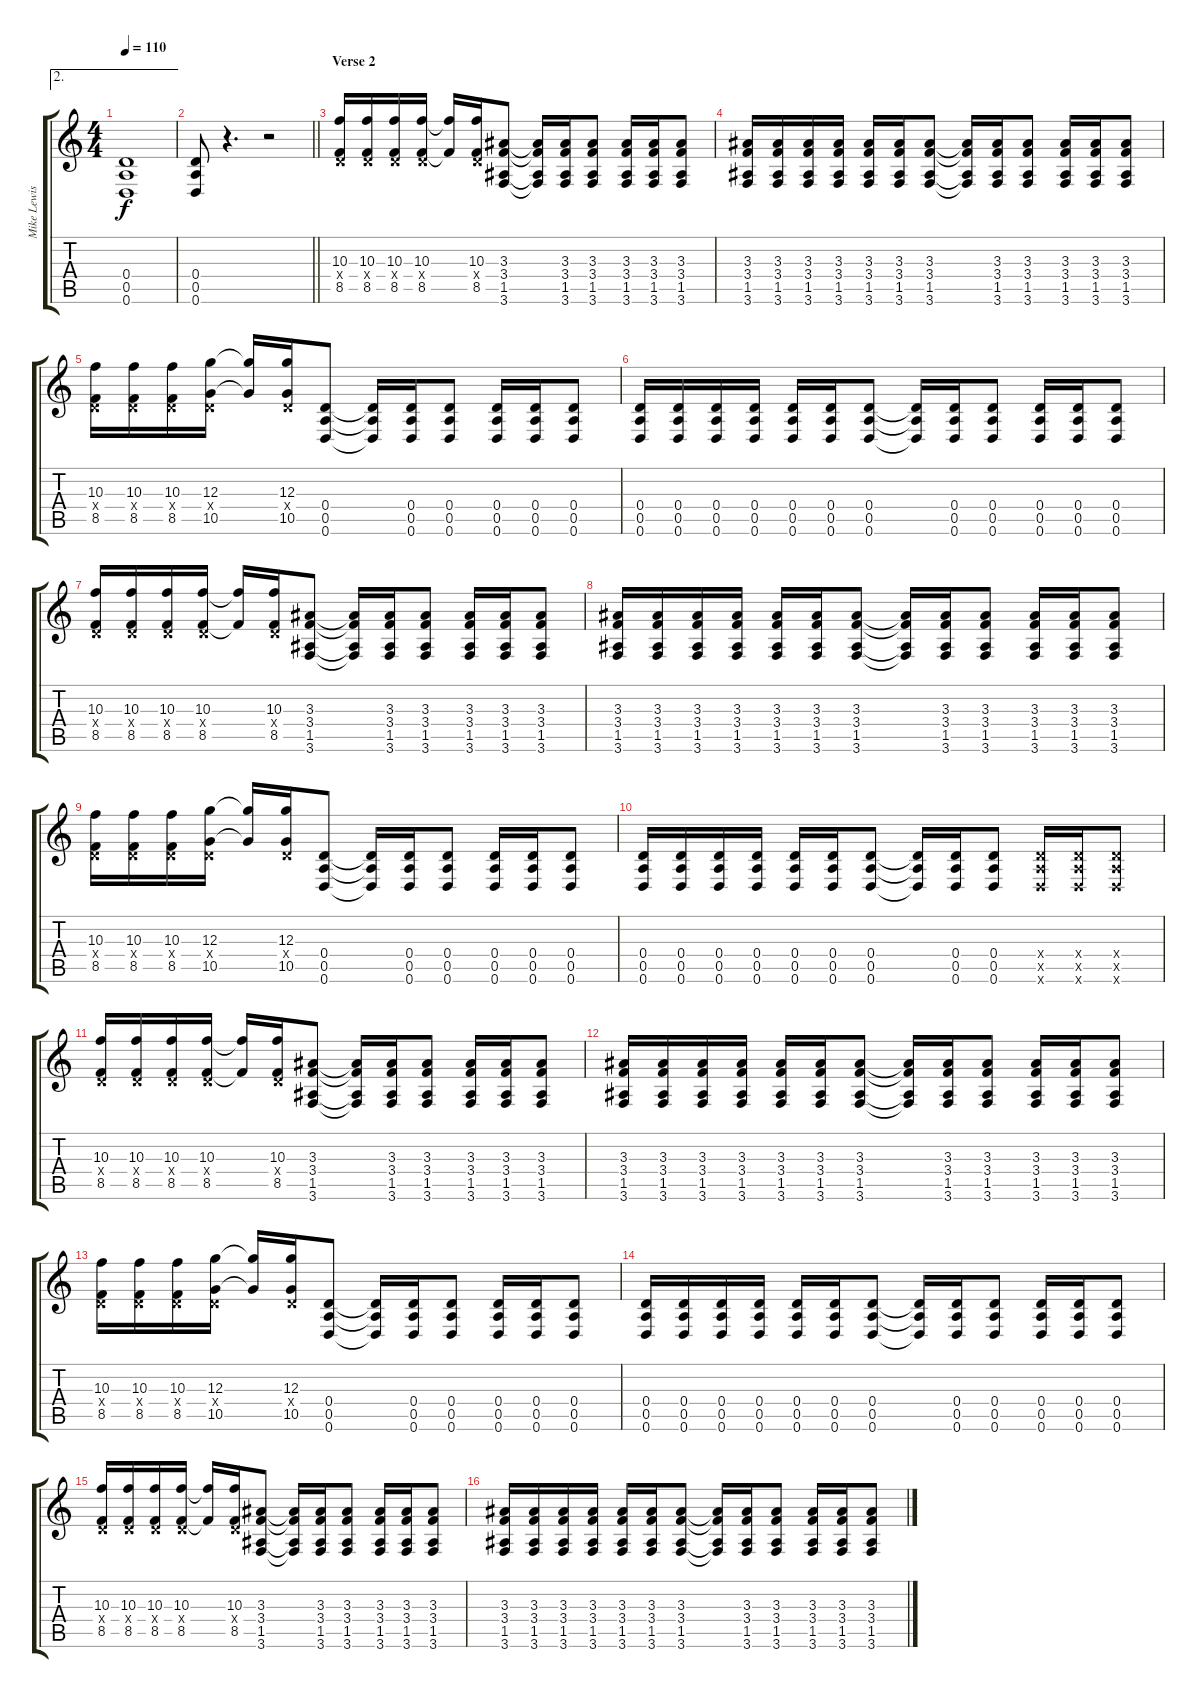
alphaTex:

\track ("Mike Lewis | Rhythm" "Mike Lewis") {instrument overdrivenguitar}
\staff {score tabs}
\tuning (E4 B3 G3 D3 A2 D2) {hide}
\ae 2
\ts (4 4)
\tempo 110
\clef g2
\ks c
(0.4 0.5 0.6).1{dy f} |
\barLineRight lightlight
(0.4 0.5 0.6).8 r.4{d} r.2 |
\section ("" "Verse 2")
(10.3 0.4{x} 8.5).16 (10.3 0.4{x} 8.5).16 (10.3 0.4{x} 8.5).16 (10.3 0.4{x} 8.5).16 (10.3{t} 8.5{t}).16 (10.3 0.4{x} 8.5).16 (3.3 3.4 1.5 3.6).8 (3.3{t} 3.4{t} 1.5{t} 3.6{t}).16 (3.3 3.4 1.5 3.6).16 (3.3 3.4 1.5 3.6).8 (3.3 3.4 1.5 3.6).16 (3.3 3.4 1.5 3.6).16 (3.3 3.4 1.5 3.6).8 |
(3.3 3.4 1.5 3.6).16 (3.3 3.4 1.5 3.6).16 (3.3 3.4 1.5 3.6).16 (3.3 3.4 1.5 3.6).16 (3.3 3.4 1.5 3.6).16 (3.3 3.4 1.5 3.6).16 (3.3 3.4 1.5 3.6).8 (3.3{t} 3.4{t} 1.5{t} 3.6{t}).16 (3.3 3.4 1.5 3.6).16 (3.3 3.4 1.5 3.6).8 (3.3 3.4 1.5 3.6).16 (3.3 3.4 1.5 3.6).16 (3.3 3.4 1.5 3.6).8 |
(10.3 0.4{x} 8.5).16 (10.3 0.4{x} 8.5).16 (10.3 0.4{x} 8.5).16 (12.3 0.4{x} 10.5).16 (12.3{t} 10.5{t}).16 (12.3 0.4{x} 10.5).16 (0.4 0.5 0.6).8 (0.4{t} 0.5{t} 0.6{t}).16 (0.4 0.5 0.6).16 (0.4 0.5 0.6).8 (0.4 0.5 0.6).16 (0.4 0.5 0.6).16 (0.4 0.5 0.6).8 |
(0.4 0.5 0.6).16 (0.4 0.5 0.6).16 (0.4 0.5 0.6).16 (0.4 0.5 0.6).16 (0.4 0.5 0.6).16 (0.4 0.5 0.6).16 (0.4 0.5 0.6).8 (0.4{t} 0.5{t} 0.6{t}).16 (0.4 0.5 0.6).16 (0.4 0.5 0.6).8 (0.4 0.5 0.6).16 (0.4 0.5 0.6).16 (0.4 0.5 0.6).8 |
(10.3 0.4{x} 8.5).16 (10.3 0.4{x} 8.5).16 (10.3 0.4{x} 8.5).16 (10.3 0.4{x} 8.5).16 (10.3{t} 8.5{t}).16 (10.3 0.4{x} 8.5).16 (3.3 3.4 1.5 3.6).8 (3.3{t} 3.4{t} 1.5{t} 3.6{t}).16 (3.3 3.4 1.5 3.6).16 (3.3 3.4 1.5 3.6).8 (3.3 3.4 1.5 3.6).16 (3.3 3.4 1.5 3.6).16 (3.3 3.4 1.5 3.6).8 |
(3.3 3.4 1.5 3.6).16 (3.3 3.4 1.5 3.6).16 (3.3 3.4 1.5 3.6).16 (3.3 3.4 1.5 3.6).16 (3.3 3.4 1.5 3.6).16 (3.3 3.4 1.5 3.6).16 (3.3 3.4 1.5 3.6).8 (3.3{t} 3.4{t} 1.5{t} 3.6{t}).16 (3.3 3.4 1.5 3.6).16 (3.3 3.4 1.5 3.6).8 (3.3 3.4 1.5 3.6).16 (3.3 3.4 1.5 3.6).16 (3.3 3.4 1.5 3.6).8 |
(10.3 0.4{x} 8.5).16 (10.3 0.4{x} 8.5).16 (10.3 0.4{x} 8.5).16 (12.3 0.4{x} 10.5).16 (12.3{t} 10.5{t}).16 (12.3 0.4{x} 10.5).16 (0.4 0.5 0.6).8 (0.4{t} 0.5{t} 0.6{t}).16 (0.4 0.5 0.6).16 (0.4 0.5 0.6).8 (0.4 0.5 0.6).16 (0.4 0.5 0.6).16 (0.4 0.5 0.6).8 |
(0.4 0.5 0.6).16 (0.4 0.5 0.6).16 (0.4 0.5 0.6).16 (0.4 0.5 0.6).16 (0.4 0.5 0.6).16 (0.4 0.5 0.6).16 (0.4 0.5 0.6).8 (0.4{t} 0.5{t} 0.6{t}).16 (0.4 0.5 0.6).16 (0.4 0.5 0.6).8 (0.4{x} 0.5{x} 0.6{x}).16 (0.4{x} 0.5{x} 0.6{x}).16 (0.4{x} 0.5{x} 0.6{x}).8 |
(10.3 0.4{x} 8.5).16 (10.3 0.4{x} 8.5).16 (10.3 0.4{x} 8.5).16 (10.3 0.4{x} 8.5).16 (10.3{t} 8.5{t}).16 (10.3 0.4{x} 8.5).16 (3.3 3.4 1.5 3.6).8 (3.3{t} 3.4{t} 1.5{t} 3.6{t}).16 (3.3 3.4 1.5 3.6).16 (3.3 3.4 1.5 3.6).8 (3.3 3.4 1.5 3.6).16 (3.3 3.4 1.5 3.6).16 (3.3 3.4 1.5 3.6).8 |
(3.3 3.4 1.5 3.6).16 (3.3 3.4 1.5 3.6).16 (3.3 3.4 1.5 3.6).16 (3.3 3.4 1.5 3.6).16 (3.3 3.4 1.5 3.6).16 (3.3 3.4 1.5 3.6).16 (3.3 3.4 1.5 3.6).8 (3.3{t} 3.4{t} 1.5{t} 3.6{t}).16 (3.3 3.4 1.5 3.6).16 (3.3 3.4 1.5 3.6).8 (3.3 3.4 1.5 3.6).16 (3.3 3.4 1.5 3.6).16 (3.3 3.4 1.5 3.6).8 |
(10.3 0.4{x} 8.5).16 (10.3 0.4{x} 8.5).16 (10.3 0.4{x} 8.5).16 (12.3 0.4{x} 10.5).16 (12.3{t} 10.5{t}).16 (12.3 0.4{x} 10.5).16 (0.4 0.5 0.6).8 (0.4{t} 0.5{t} 0.6{t}).16 (0.4 0.5 0.6).16 (0.4 0.5 0.6).8 (0.4 0.5 0.6).16 (0.4 0.5 0.6).16 (0.4 0.5 0.6).8 |
(0.4 0.5 0.6).16 (0.4 0.5 0.6).16 (0.4 0.5 0.6).16 (0.4 0.5 0.6).16 (0.4 0.5 0.6).16 (0.4 0.5 0.6).16 (0.4 0.5 0.6).8 (0.4{t} 0.5{t} 0.6{t}).16 (0.4 0.5 0.6).16 (0.4 0.5 0.6).8 (0.4 0.5 0.6).16 (0.4 0.5 0.6).16 (0.4 0.5 0.6).8 |
(10.3 0.4{x} 8.5).16 (10.3 0.4{x} 8.5).16 (10.3 0.4{x} 8.5).16 (10.3 0.4{x} 8.5).16 (10.3{t} 8.5{t}).16 (10.3 0.4{x} 8.5).16 (3.3 3.4 1.5 3.6).8 (3.3{t} 3.4{t} 1.5{t} 3.6{t}).16 (3.3 3.4 1.5 3.6).16 (3.3 3.4 1.5 3.6).8 (3.3 3.4 1.5 3.6).16 (3.3 3.4 1.5 3.6).16 (3.3 3.4 1.5 3.6).8 |
(3.3 3.4 1.5 3.6).16 (3.3 3.4 1.5 3.6).16 (3.3 3.4 1.5 3.6).16 (3.3 3.4 1.5 3.6).16 (3.3 3.4 1.5 3.6).16 (3.3 3.4 1.5 3.6).16 (3.3 3.4 1.5 3.6).8 (3.3{t} 3.4{t} 1.5{t} 3.6{t}).16 (3.3 3.4 1.5 3.6).16 (3.3 3.4 1.5 3.6).8 (3.3 3.4 1.5 3.6).16 (3.3 3.4 1.5 3.6).16 (3.3 3.4 1.5 3.6).8
